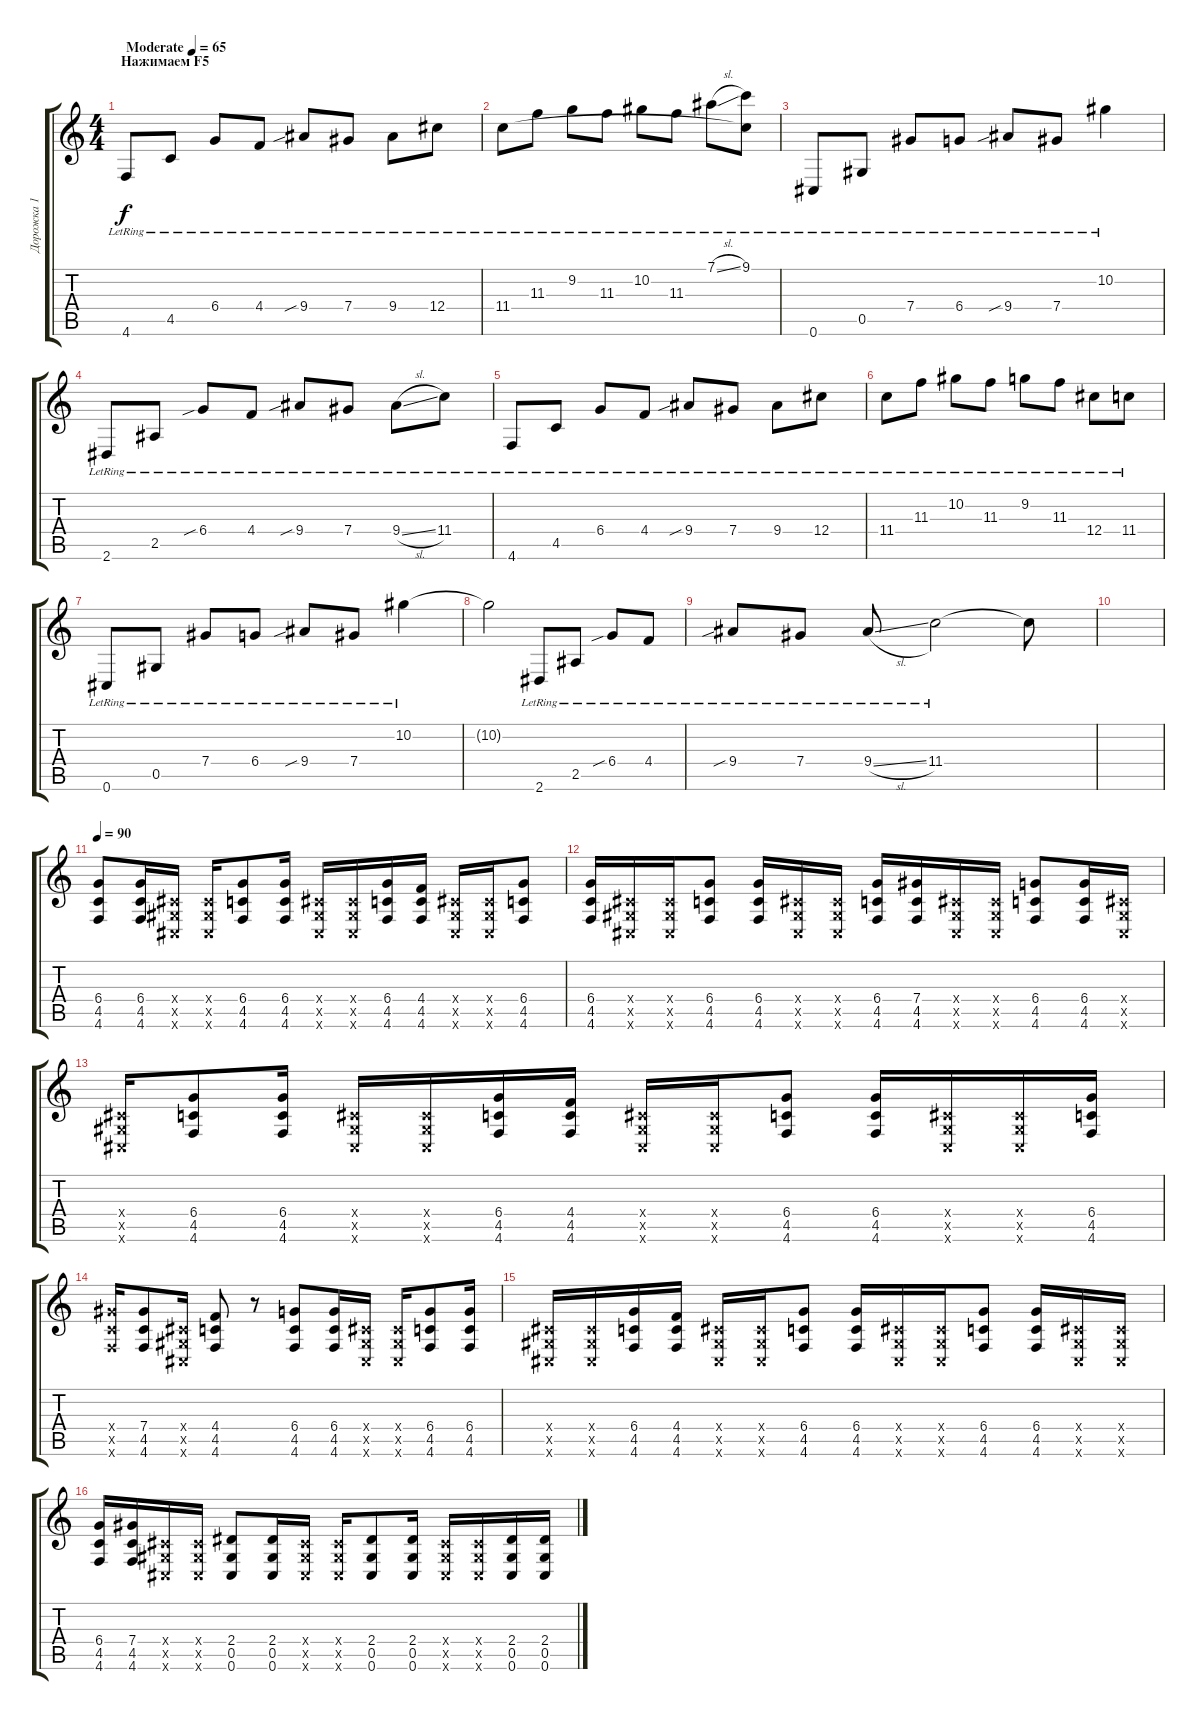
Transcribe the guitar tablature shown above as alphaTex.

\track ("Дорожка 1" "Дорожка 1") {instrument acousticguitarsteel}
\staff {score tabs}
\tuning (Eb4 Bb3 Gb3 Db3 Ab2 Db2) {hide}
\ts (4 4)
\section ("" "Нажимаем F5")
\tempo (65 "Moderate")
\tempo 75
\tempo (65 "Moderate")
\clef g2
\ks c
4.6{lr}.8{dy f instrument acousticguitarsteel} 4.5{lr}.8 6.4{lr}.8 4.4{lr}.8 9.4{sib lr}.8 7.4{lr}.8 9.4{lr}.8 12.4{lr}.8 |
11.4{lr}.8 11.3{lr}.8 9.2{lr}.8 11.3{lr}.8 10.2{lr}.8 11.3{lr}.8 7.1{sl lr}.8 (9.1{lr} 11.4{t}).8 |
0.6{lr}.8 0.5{lr}.8 7.4{lr}.8 6.4{lr}.8 9.4{sib lr}.8 7.4{lr}.8 10.2{lr}.4 |
2.6{lr}.8 2.5{lr}.8 6.4{sib lr}.8 4.4{lr}.8 9.4{sib lr}.8 7.4{lr}.8 9.4{sl lr}.8 11.4{lr}.8 |
4.6{lr}.8 4.5{lr}.8 6.4{lr}.8 4.4{lr}.8 9.4{sib lr}.8 7.4{lr}.8 9.4{lr}.8 12.4{lr}.8 |
11.4{lr}.8 11.3{lr}.8 10.2{lr}.8 11.3{lr}.8 9.2{lr}.8 11.3{lr}.8 12.4{lr}.8 11.4{lr}.8 |
0.6{lr}.8 0.5{lr}.8 7.4{lr}.8 6.4{lr}.8 9.4{sib lr}.8 7.4{lr}.8 10.2{lr}.4 |
10.2{t}.2 2.6{lr}.8 2.5{lr}.8 6.4{sib lr}.8 4.4{lr}.8 |
9.4{sib lr}.8 7.4{lr}.8 9.4{sl lr}.8 11.4{lr}.2 11.4{t}.8 |
|
\tempo 90
(6.4 4.5 4.6).8 (6.4 4.5 4.6).16 (0.4{x} 0.5{x} 0.6{x}).16 (0.4{x} 0.5{x} 0.6{x}).16 (6.4 4.5 4.6).8 (6.4 4.5 4.6).16 (0.4{x} 0.5{x} 0.6{x}).16 (0.4{x} 0.5{x} 0.6{x}).16 (6.4 4.5 4.6).16 (4.4 4.5 4.6).16 (0.4{x} 0.5{x} 0.6{x}).16 (0.4{x} 0.5{x} 0.6{x}).16 (6.4 4.5 4.6).8 |
(6.4 4.5 4.6).16 (0.4{x} 0.5{x} 0.6{x}).16 (0.4{x} 0.5{x} 0.6{x}).16 (6.4 4.5 4.6).8 (6.4 4.5 4.6).16 (0.4{x} 0.5{x} 0.6{x}).16 (0.4{x} 0.5{x} 0.6{x}).16 (6.4 4.5 4.6).16 (7.4 4.5 4.6).16 (0.4{x} 0.5{x} 0.6{x}).16 (0.4{x} 0.5{x} 0.6{x}).16 (6.4 4.5 4.6).8 (6.4 4.5 4.6).16 (0.4{x} 0.5{x} 0.6{x}).16 |
(0.4{x} 0.5{x} 0.6{x}).16 (6.4 4.5 4.6).8 (6.4 4.5 4.6).16 (0.4{x} 0.5{x} 0.6{x}).16 (0.4{x} 0.5{x} 0.6{x}).16 (6.4 4.5 4.6).16 (4.4 4.5 4.6).16 (0.4{x} 0.5{x} 0.6{x}).16 (0.4{x} 0.5{x} 0.6{x}).16 (6.4 4.5 4.6).8 (6.4 4.5 4.6).16 (0.4{x} 0.5{x} 0.6{x}).16 (0.4{x} 0.5{x} 0.6{x}).16 (6.4 4.5 4.6).16 |
(7.4{x} 4.5{x} 4.6{x}).16 (7.4 4.5 4.6).8 (0.4{x} 0.5{x} 0.6{x}).16 (4.4 4.5 4.6).8 r.8 (6.4 4.5 4.6).8 (6.4 4.5 4.6).16 (0.4{x} 0.5{x} 0.6{x}).16 (0.4{x} 0.5{x} 0.6{x}).16 (6.4 4.5 4.6).8 (6.4 4.5 4.6).16 |
(0.4{x} 0.5{x} 0.6{x}).16 (0.4{x} 0.5{x} 0.6{x}).16 (6.4 4.5 4.6).16 (4.4 4.5 4.6).16 (0.4{x} 0.5{x} 0.6{x}).16 (0.4{x} 0.5{x} 0.6{x}).16 (6.4 4.5 4.6).8 (6.4 4.5 4.6).16 (0.4{x} 0.5{x} 0.6{x}).16 (0.4{x} 0.5{x} 0.6{x}).16 (6.4 4.5 4.6).8 (6.4 4.5 4.6).16 (0.4{x} 0.5{x} 0.6{x}).16 (0.4{x} 0.5{x} 0.6{x}).16 |
(6.4 4.5 4.6).16 (7.4 4.5 4.6).16 (0.4{x} 0.5{x} 0.6{x}).16 (0.4{x} 0.5{x} 0.6{x}).16 (2.4 0.5 0.6).8 (2.4 0.5 0.6).16 (0.4{x} 0.5{x} 0.6{x}).16 (0.4{x} 0.5{x} 0.6{x}).16 (2.4 0.5 0.6).8 (2.4 0.5 0.6).16 (0.4{x} 0.5{x} 0.6{x}).16 (0.4{x} 0.5{x} 0.6{x}).16 (2.4 0.5 0.6).16 (2.4 0.5 0.6).16
